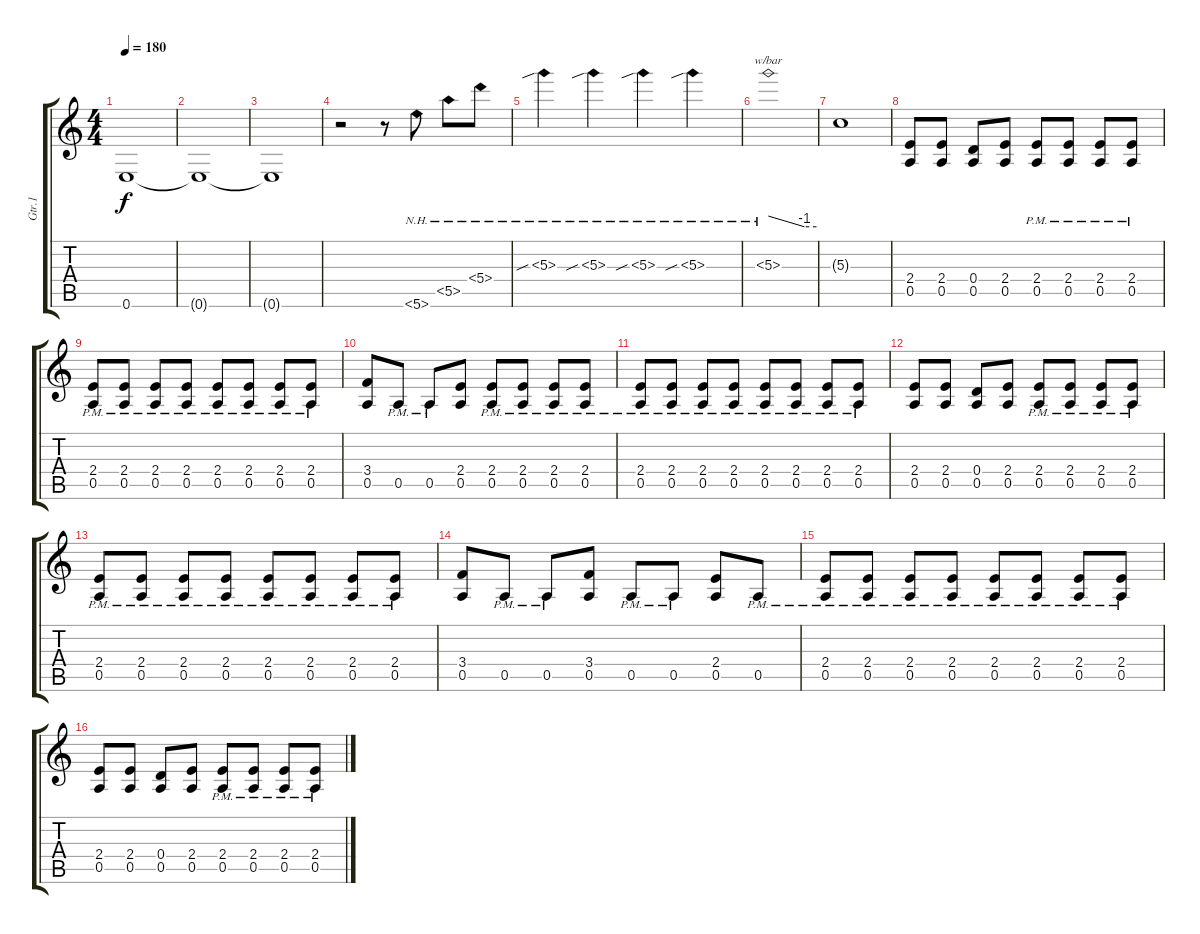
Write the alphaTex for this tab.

\track ("Gtr.1" "Gtr.1") {instrument distortionguitar}
\staff {score tabs}
\tuning (E4 B3 G3 D3 A2 E2) {hide}
\ts (4 4)
\tempo 180
\clef g2
\ks c
0.6{t}.1{dy f} |
0.6{t}.1 |
0.6{t}.1 |
r.2 r.8 5.6{nh}.8 5.5{nh}.8 5.4{nh}.8 |
5.3{nh sib}.4 5.3{nh sib}.4 5.3{nh sib}.4 5.3{nh sib}.4 |
5.3{nh}.1{tbe (custom default 0 0 45 -4 60 -4)} |
5.3{t}.1 |
(2.4 0.5).8 (2.4 0.5).8 (0.4 0.5).8 (2.4 0.5).8 (2.4{pm} 0.5{pm}).8 (2.4{pm} 0.5{pm}).8 (2.4{pm} 0.5{pm}).8 (2.4{pm} 0.5{pm}).8 |
(2.4{pm} 0.5{pm}).8 (2.4{pm} 0.5{pm}).8 (2.4{pm} 0.5{pm}).8 (2.4{pm} 0.5{pm}).8 (2.4{pm} 0.5{pm}).8 (2.4{pm} 0.5{pm}).8 (2.4{pm} 0.5{pm}).8 (2.4{pm} 0.5{pm}).8 |
(3.4 0.5).8 0.5{pm}.8 0.5{pm}.8 (2.4 0.5).8 (2.4{pm} 0.5{pm}).8 (2.4{pm} 0.5{pm}).8 (2.4{pm} 0.5{pm}).8 (2.4{pm} 0.5{pm}).8 |
(2.4{pm} 0.5{pm}).8 (2.4{pm} 0.5{pm}).8 (2.4{pm} 0.5{pm}).8 (2.4{pm} 0.5{pm}).8 (2.4{pm} 0.5{pm}).8 (2.4{pm} 0.5{pm}).8 (2.4{pm} 0.5{pm}).8 (2.4{pm} 0.5{pm}).8 |
(2.4 0.5).8 (2.4 0.5).8 (0.4 0.5).8 (2.4 0.5).8 (2.4{pm} 0.5{pm}).8 (2.4{pm} 0.5{pm}).8 (2.4{pm} 0.5{pm}).8 (2.4{pm} 0.5{pm}).8 |
(2.4{pm} 0.5{pm}).8 (2.4{pm} 0.5{pm}).8 (2.4{pm} 0.5{pm}).8 (2.4{pm} 0.5{pm}).8 (2.4{pm} 0.5{pm}).8 (2.4{pm} 0.5{pm}).8 (2.4{pm} 0.5{pm}).8 (2.4{pm} 0.5{pm}).8 |
(3.4 0.5).8 0.5{pm}.8 0.5{pm}.8 (3.4 0.5).8 0.5{pm}.8 0.5{pm}.8 (2.4 0.5).8 0.5{pm}.8 |
(2.4{pm} 0.5{pm}).8 (2.4{pm} 0.5{pm}).8 (2.4{pm} 0.5{pm}).8 (2.4{pm} 0.5{pm}).8 (2.4{pm} 0.5{pm}).8 (2.4{pm} 0.5{pm}).8 (2.4{pm} 0.5{pm}).8 (2.4{pm} 0.5{pm}).8 |
(2.4 0.5).8 (2.4 0.5).8 (0.4 0.5).8 (2.4 0.5).8 (2.4{pm} 0.5{pm}).8 (2.4{pm} 0.5{pm}).8 (2.4{pm} 0.5{pm}).8 (2.4{pm} 0.5{pm}).8
